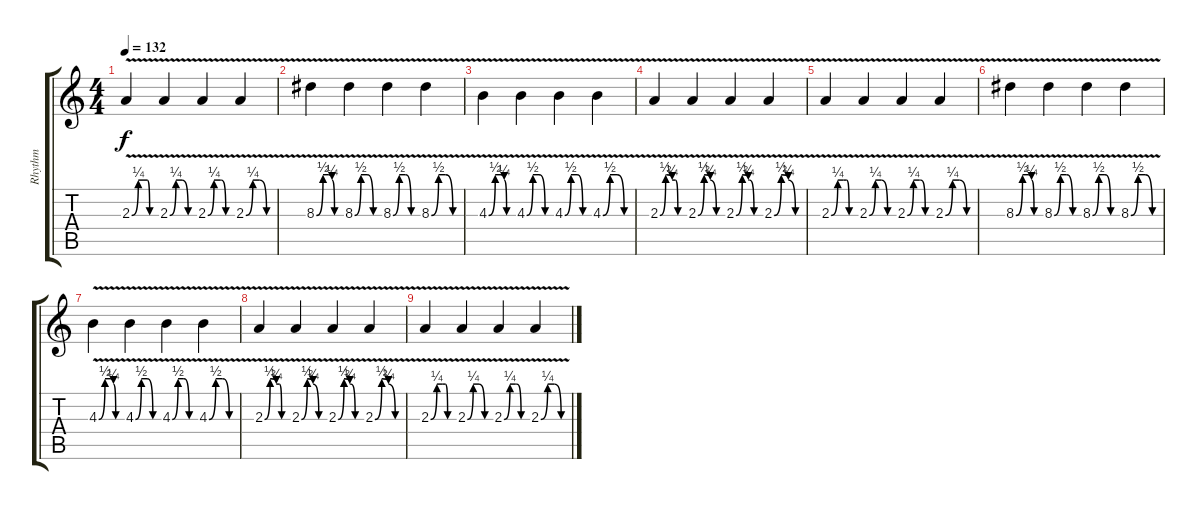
\track ("Rhythm" "Rhythm") {instrument overdrivenguitar}
\staff {score tabs}
\tuning (E4 B3 G3 D3 A2 E2) {hide}
\ts (4 4)
\tempo 132
\clef g2
\ks c
2.3{be (custom 0 0 16 1 30 1 38 1 44 0 60 0) v}.4{dy f} 2.3{be (custom 0 0 15 1 30 1 45 0 60 0) v}.4 2.3{be (custom 0 0 15 1 30 1 33 1 44 0 60 0) v}.4 2.3{be (custom 0 0 15 1 30 1 45 0 60 0) v}.4 |
8.3{be (custom 0 0 16 2 30 2 38 1 44 0 60 0) v}.4 8.3{be (custom 0 0 15 2 30 2 45 0 60 0) v}.4 8.3{be (custom 0 0 15 2 30 2 44 0 60 0) v}.4 8.3{be (custom 0 0 15 2 30 2 45 0 60 0) v}.4 |
4.3{be (custom 0 0 16 2 30 2 38 1 44 0 60 0) v}.4 4.3{be (custom 0 0 15 2 30 2 45 0 60 0) v}.4 4.3{be (custom 0 0 15 2 30 2 44 0 60 0) v}.4 4.3{be (custom 0 0 15 2 30 2 45 0 60 0) v}.4 |
2.3{be (custom 0 0 14 2 16 2 30 1 38 1 44 0 60 0) v}.4 2.3{be (custom 0 0 15 2 30 1 45 0 60 0) v}.4 2.3{be (custom 0 0 15 2 30 1 33 1 44 0 60 0) v}.4 2.3{be (custom 0 0 15 2 30 1 45 0 60 0) v}.4 |
2.3{be (custom 0 0 16 1 30 1 38 1 44 0 60 0) v}.4 2.3{be (custom 0 0 15 1 30 1 45 0 60 0) v}.4 2.3{be (custom 0 0 15 1 30 1 33 1 44 0 60 0) v}.4 2.3{be (custom 0 0 15 1 30 1 45 0 60 0) v}.4 |
8.3{be (custom 0 0 16 2 30 2 38 1 44 0 60 0) v}.4 8.3{be (custom 0 0 15 2 30 2 45 0 60 0) v}.4 8.3{be (custom 0 0 15 2 30 2 44 0 60 0) v}.4 8.3{be (custom 0 0 15 2 30 2 45 0 60 0) v}.4 |
4.3{be (custom 0 0 16 2 30 2 38 1 44 0 60 0) v}.4 4.3{be (custom 0 0 15 2 30 2 45 0 60 0) v}.4 4.3{be (custom 0 0 15 2 30 2 44 0 60 0) v}.4 4.3{be (custom 0 0 15 2 30 2 45 0 60 0) v}.4 |
2.3{be (custom 0 0 14 2 16 2 30 1 38 1 44 0 60 0) v}.4 2.3{be (custom 0 0 15 2 30 1 45 0 60 0) v}.4 2.3{be (custom 0 0 15 2 30 1 33 1 44 0 60 0) v}.4 2.3{be (custom 0 0 15 2 30 1 45 0 60 0) v}.4 |
2.3{be (custom 0 0 16 1 30 1 38 1 44 0 60 0) v}.4 2.3{be (custom 0 0 15 1 30 1 45 0 60 0) v}.4 2.3{be (custom 0 0 15 1 30 1 33 1 44 0 60 0) v}.4 2.3{be (custom 0 0 15 1 30 1 45 0 60 0) v}.4
